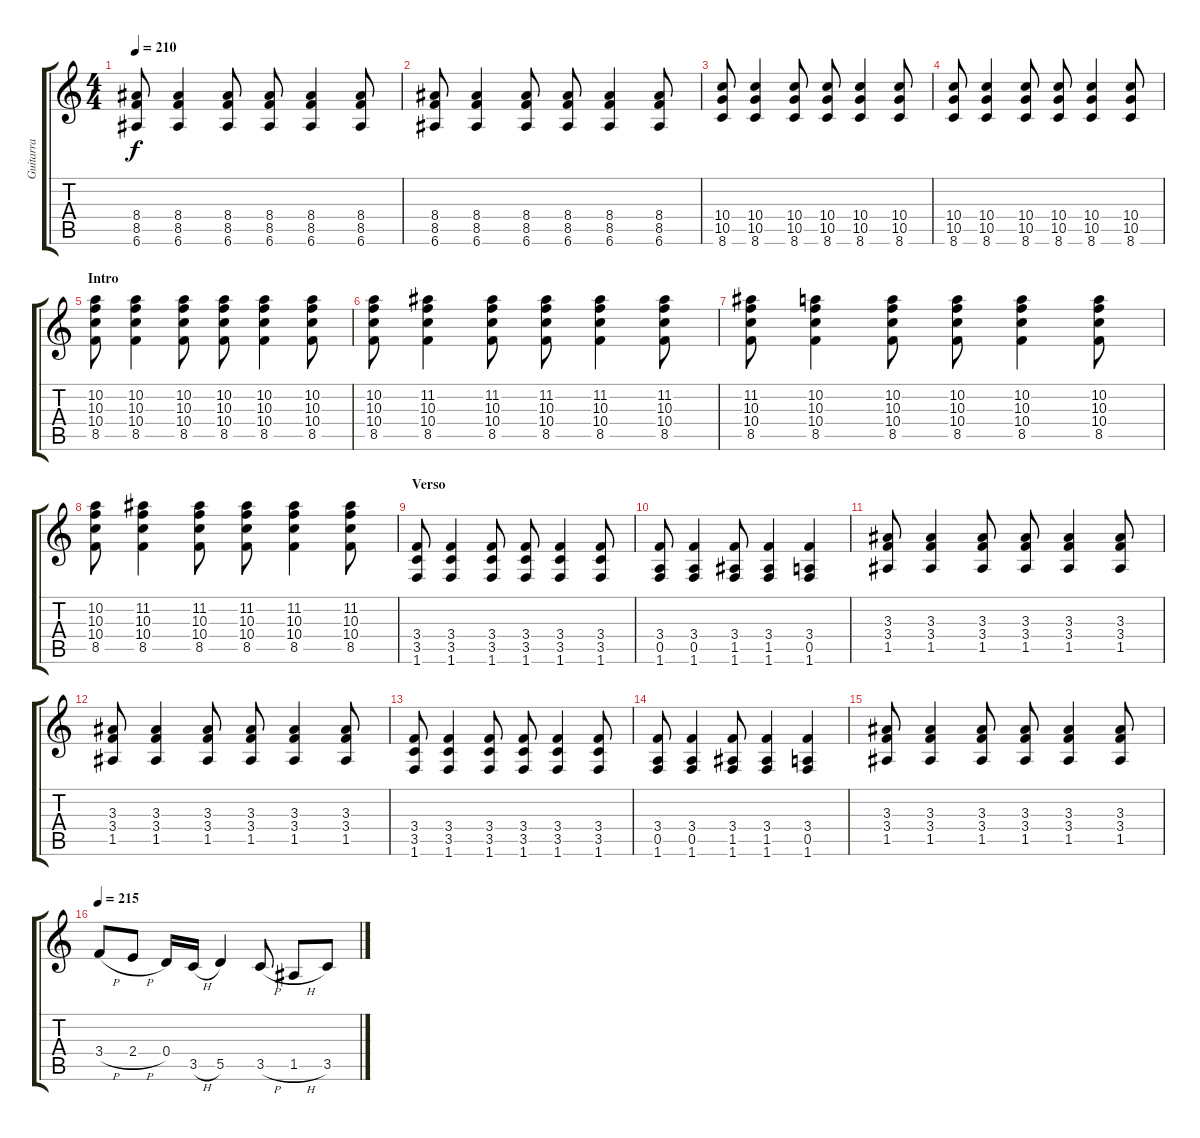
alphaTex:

\track ("Guitarra" "Guitarra") {instrument distortionguitar}
\staff {score tabs}
\tuning (E4 B3 G3 D3 A2 E2) {hide}
\ts (4 4)
\tempo 210
\clef g2
\ks c
(8.4 8.5 6.6).8{dy f} (8.4 8.5 6.6).4 (8.4 8.5 6.6).8 (8.4 8.5 6.6).8 (8.4 8.5 6.6).4 (8.4 8.5 6.6).8 |
(8.4 8.5 6.6).8 (8.4 8.5 6.6).4 (8.4 8.5 6.6).8 (8.4 8.5 6.6).8 (8.4 8.5 6.6).4 (8.4 8.5 6.6).8 |
(10.4 10.5 8.6).8 (10.4 10.5 8.6).4 (10.4 10.5 8.6).8 (10.4 10.5 8.6).8 (10.4 10.5 8.6).4 (10.4 10.5 8.6).8 |
(10.4 10.5 8.6).8 (10.4 10.5 8.6).4 (10.4 10.5 8.6).8 (10.4 10.5 8.6).8 (10.4 10.5 8.6).4 (10.4 10.5 8.6).8 |
\section ("" "Intro")
(10.2 10.3 10.4 8.5).8{volume 10} (10.2 10.3 10.4 8.5).4 (10.2 10.3 10.4 8.5).8 (10.2 10.3 10.4 8.5).8 (10.2 10.3 10.4 8.5).4 (10.2 10.3 10.4 8.5).8 |
(10.2 10.3 10.4 8.5).8 (11.2 10.3 10.4 8.5).4 (11.2 10.3 10.4 8.5).8 (11.2 10.3 10.4 8.5).8 (11.2 10.3 10.4 8.5).4 (11.2 10.3 10.4 8.5).8 |
(11.2 10.3 10.4 8.5).8 (10.2 10.3 10.4 8.5).4 (10.2 10.3 10.4 8.5).8 (10.2 10.3 10.4 8.5).8 (10.2 10.3 10.4 8.5).4 (10.2 10.3 10.4 8.5).8 |
(10.2 10.3 10.4 8.5).8 (11.2 10.3 10.4 8.5).4 (11.2 10.3 10.4 8.5).8 (11.2 10.3 10.4 8.5).8 (11.2 10.3 10.4 8.5).4 (11.2 10.3 10.4 8.5).8 |
\section ("" "Verso")
(3.4 3.5 1.6).8{volume 13} (3.4 3.5 1.6).4 (3.4 3.5 1.6).8 (3.4 3.5 1.6).8 (3.4 3.5 1.6).4 (3.4 3.5 1.6).8 |
(3.4 0.5 1.6).8 (3.4 0.5 1.6).4 (3.4 1.5 1.6).8 (3.4 1.5 1.6).4 (3.4 0.5 1.6).4 |
(3.3 3.4 1.5).8 (3.3 3.4 1.5).4 (3.3 3.4 1.5).8 (3.3 3.4 1.5).8 (3.3 3.4 1.5).4 (3.3 3.4 1.5).8 |
(3.3 3.4 1.5).8 (3.3 3.4 1.5).4 (3.3 3.4 1.5).8 (3.3 3.4 1.5).8 (3.3 3.4 1.5).4 (3.3 3.4 1.5).8 |
(3.4 3.5 1.6).8 (3.4 3.5 1.6).4 (3.4 3.5 1.6).8 (3.4 3.5 1.6).8 (3.4 3.5 1.6).4 (3.4 3.5 1.6).8 |
(3.4 0.5 1.6).8 (3.4 0.5 1.6).4 (3.4 1.5 1.6).8 (3.4 1.5 1.6).4 (3.4 0.5 1.6).4 |
(3.3 3.4 1.5).8 (3.3 3.4 1.5).4 (3.3 3.4 1.5).8 (3.3 3.4 1.5).8 (3.3 3.4 1.5).4 (3.3 3.4 1.5).8 |
\tempo 215
3.4{h}.8 2.4{h}.8 0.4.16 3.5{h}.16 5.5.4 3.5{h}.8 1.5{h}.8 3.5.8
